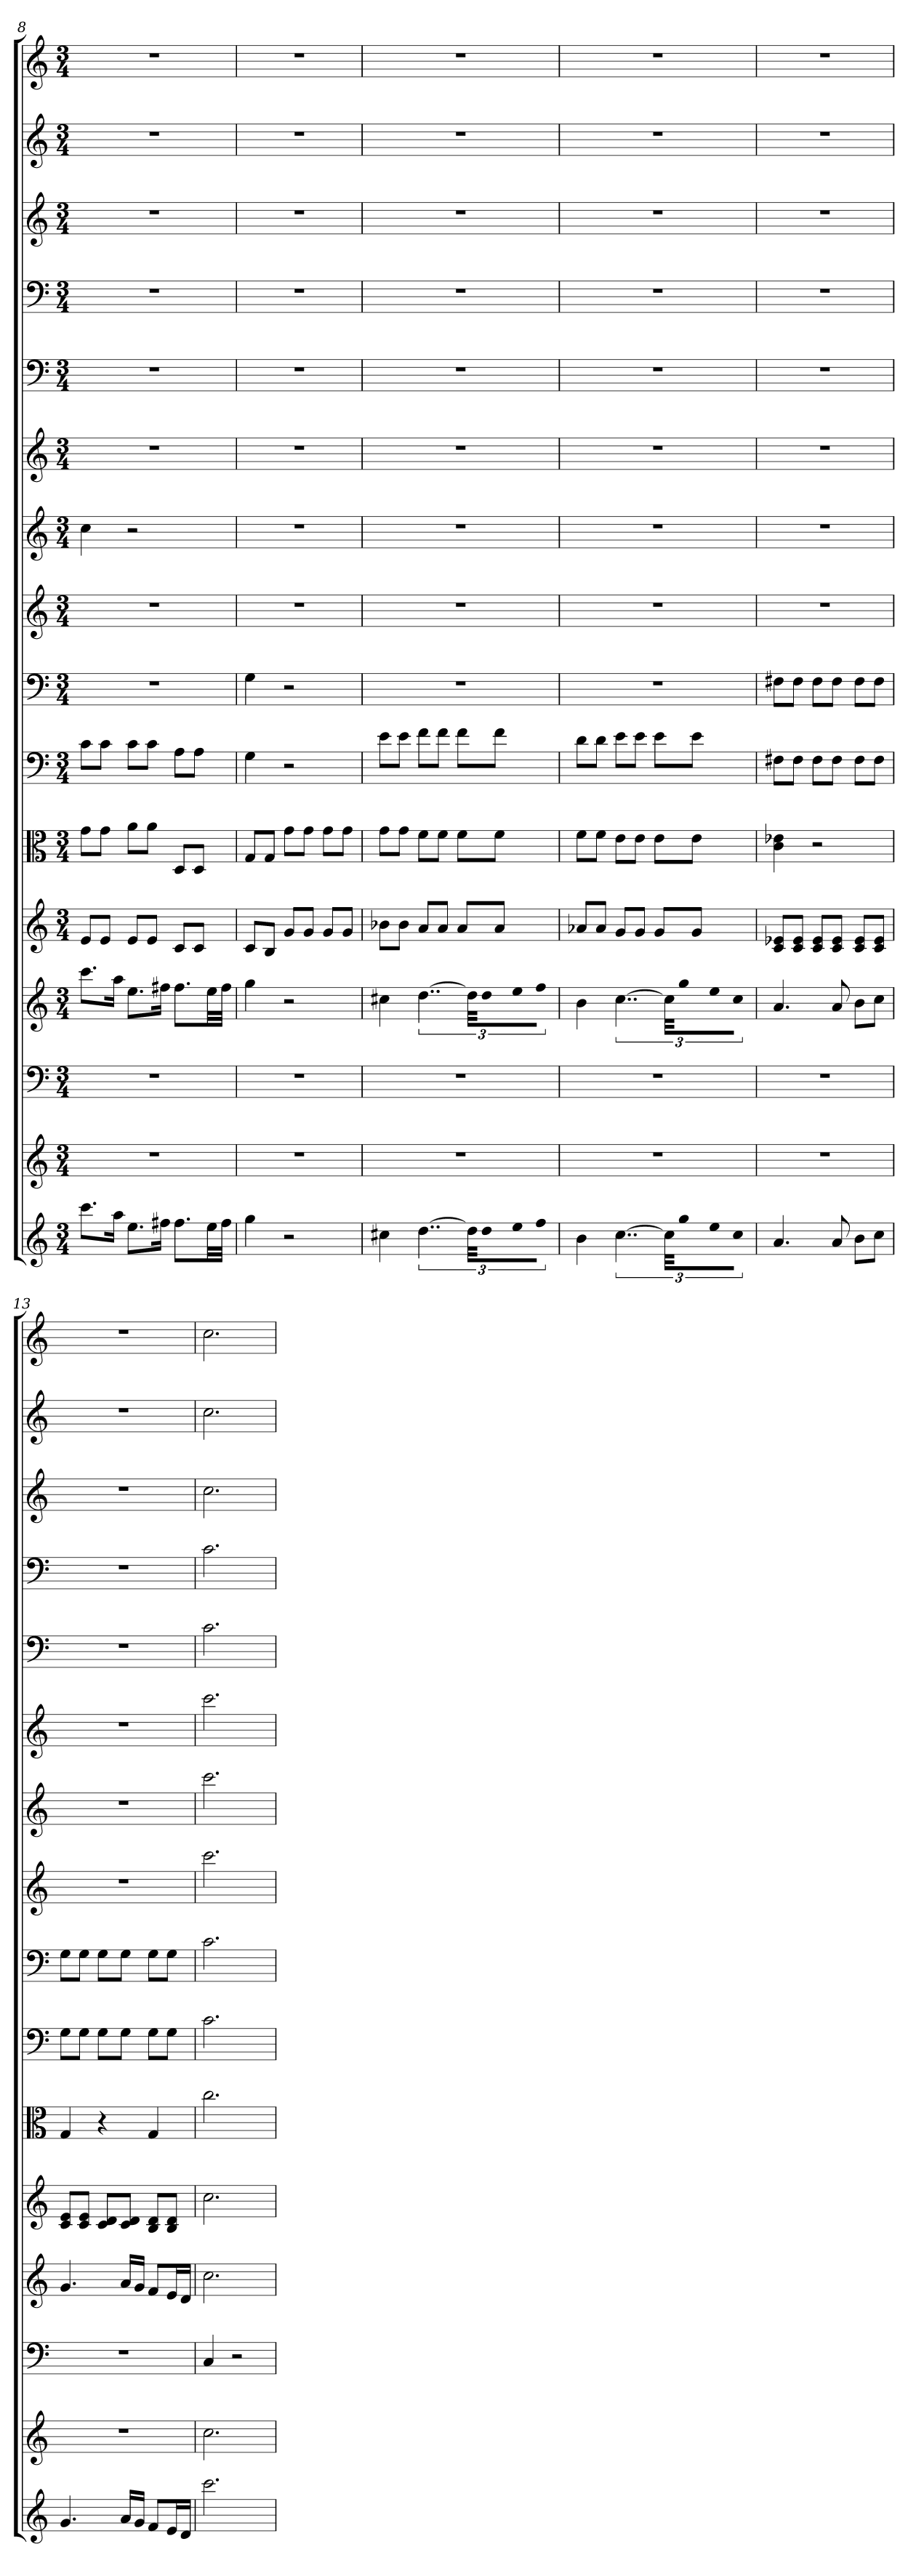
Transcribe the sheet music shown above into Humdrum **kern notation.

**kern	**kern	**kern	**kern	**kern	**kern	**kern	**kern	**kern	**kern	**kern	**kern	**kern	**kern	**kern	**kern
*part16	*part15	*part14	*part13	*part12	*part11	*part10	*part9	*part8	*part7	*part6	*part5	*part4	*part3	*part2	*part1
*staff16	*staff15	*staff14	*staff13	*staff12	*staff11	*staff10	*staff9	*staff8	*staff7	*staff6	*staff5	*staff4	*staff3	*staff2	*staff1
*	*	*clefF4	*	*	*clefC3	*clefF4	*clefF4	*	*	*	*clefF4	*clefF4	*	*	*
*k[]	*k[]	*k[]	*k[]	*k[]	*k[]	*k[]	*k[]	*k[]	*k[]	*k[]	*k[]	*k[]	*k[]	*k[]	*k[]
*C:	*C:	*C:	*C:	*C:	*C:	*C:	*C:	*C:	*C:	*C:	*C:	*C:	*C:	*C:	*C:
*M3/4	*M3/4	*M3/4	*M3/4	*M3/4	*M3/4	*M3/4	*M3/4	*M3/4	*M3/4	*M3/4	*M3/4	*M3/4	*M3/4	*M3/4	*M3/4
=8	=8	=8	=8	=8	=8	=8	=8	=8	=8	=8	=8	=8	=8	=8	=8
8.cccL	2.r	2.r	8.cccL	8eL	8g\L	8c\L	2.r	2.r	4cc	2.r	2.r	2.r	2.r	2.r	2.r
.	.	.	.	8eJ	8g\J	8c\J	.	.	.	.	.	.	.	.	.
16aaJk	.	.	16aaJk	.	.	.	.	.	.	.	.	.	.	.	.
8.eeL	.	.	8.eeL	8eL	8a\L	8c\L	.	.	2r	.	.	.	.	.	.
.	.	.	.	8eJ	8a\J	8c\J	.	.	.	.	.	.	.	.	.
16ff#XJk	.	.	16ff#XJk	.	.	.	.	.	.	.	.	.	.	.	.
8.ff#L	.	.	8.ff#L	8cL	8D/L	8A\L	.	.	.	.	.	.	.	.	.
.	.	.	.	8cJ	8D/J	8A\J	.	.	.	.	.	.	.	.	.
32eeLL	.	.	32eeLL	.	.	.	.	.	.	.	.	.	.	.	.
32ff#JJJ	.	.	32ff#JJJ	.	.	.	.	.	.	.	.	.	.	.	.
=9	=9	=9	=9	=9	=9	=9	=9	=9	=9	=9	=9	=9	=9	=9	=9
4gg	2.r	2.r	4gg	8cL	8G/L	4G	4G	2.r	2.r	2.r	2.r	2.r	2.r	2.r	2.r
.	.	.	.	8BJ	8G/J	.	.	.	.	.	.	.	.	.	.
2r	.	.	2r	8gL	8g\L	2r	2r	.	.	.	.	.	.	.	.
.	.	.	.	8gJ	8g\J	.	.	.	.	.	.	.	.	.	.
.	.	.	.	8gL	8g\L	.	.	.	.	.	.	.	.	.	.
.	.	.	.	8gJ	8g\J	.	.	.	.	.	.	.	.	.	.
=10	=10	=10	=10	=10	=10	=10	=10	=10	=10	=10	=10	=10	=10	=10	=10
4cc#X	2.r	2.r	4cc#X	8b-XL	8g\L	8e\L	2.r	2.r	2.r	2.r	2.r	2.r	2.r	2.r	2.r
.	.	.	.	8b-J	8g\J	8e\J	.	.	.	.	.	.	.	.	.
[6..dd	.	.	[6..dd	8aL	8f\L	8f\L	.	.	.	.	.	.	.	.	.
.	.	.	.	8aJ	8f\J	8f\J	.	.	.	.	.	.	.	.	.
.	.	.	.	8aL	8f\L	8f\L	.	.	.	.	.	.	.	.	.
48ddKLL]	.	.	48ddKLL]	.	.	.	.	.	.	.	.	.	.	.	.
16ddJ	.	.	16ddJ	.	.	.	.	.	.	.	.	.	.	.	.
16eeL	.	.	16eeL	8aJ	8f\J	8f\J	.	.	.	.	.	.	.	.	.
16ffJJ	.	.	16ffJJ	.	.	.	.	.	.	.	.	.	.	.	.
=11	=11	=11	=11	=11	=11	=11	=11	=11	=11	=11	=11	=11	=11	=11	=11
4b	2.r	2.r	4b	8a-XL	8f\L	8d\L	2.r	2.r	2.r	2.r	2.r	2.r	2.r	2.r	2.r
.	.	.	.	8a-J	8f\J	8d\J	.	.	.	.	.	.	.	.	.
[6..cc	.	.	[6..cc	8gL	8e\L	8e\L	.	.	.	.	.	.	.	.	.
.	.	.	.	8gJ	8e\J	8e\J	.	.	.	.	.	.	.	.	.
.	.	.	.	8gL	8e\L	8e\L	.	.	.	.	.	.	.	.	.
48ccKLL]	.	.	48ccKLL]	.	.	.	.	.	.	.	.	.	.	.	.
16ggJ	.	.	16ggJ	.	.	.	.	.	.	.	.	.	.	.	.
16eeL	.	.	16eeL	8gJ	8e\J	8e\J	.	.	.	.	.	.	.	.	.
16ccJJ	.	.	16ccJJ	.	.	.	.	.	.	.	.	.	.	.	.
=12	=12	=12	=12	=12	=12	=12	=12	=12	=12	=12	=12	=12	=12	=12	=12
4.a	2.r	2.r	4.a	8c 8e-XL	4c 4e-X	8F#X\L	8F#X\L	2.r	2.r	2.r	2.r	2.r	2.r	2.r	2.r
.	.	.	.	8c 8e-J	.	8F#\J	8F#\J	.	.	.	.	.	.	.	.
.	.	.	.	8c 8e-L	2r	8F#\L	8F#\L	.	.	.	.	.	.	.	.
8a	.	.	8a	8c 8e-J	.	8F#\J	8F#\J	.	.	.	.	.	.	.	.
8bL	.	.	8bL	8c 8e-L	.	8F#\L	8F#\L	.	.	.	.	.	.	.	.
8ccJ	.	.	8ccJ	8c 8e-J	.	8F#\J	8F#\J	.	.	.	.	.	.	.	.
=13	=13	=13	=13	=13	=13	=13	=13	=13	=13	=13	=13	=13	=13	=13	=13
4.g	2.r	2.r	4.g	8c 8eL	4G	8G\L	8G\L	2.r	2.r	2.r	2.r	2.r	2.r	2.r	2.r
.	.	.	.	8c 8eJ	.	8G\J	8G\J	.	.	.	.	.	.	.	.
.	.	.	.	8c 8dL	4r	8G\L	8G\L	.	.	.	.	.	.	.	.
16aLL	.	.	16aLL	8c 8dJ	.	8G\J	8G\J	.	.	.	.	.	.	.	.
16gJJ	.	.	16gJJ	.	.	.	.	.	.	.	.	.	.	.	.
8fL	.	.	8fL	8B 8dL	4G	8G\L	8G\L	.	.	.	.	.	.	.	.
16eL	.	.	16eL	8B 8dJ	.	8G\J	8G\J	.	.	.	.	.	.	.	.
16dJJ	.	.	16dJJ	.	.	.	.	.	.	.	.	.	.	.	.
=14	=14	=14	=14	=14	=14	=14	=14	=14	=14	=14	=14	=14	=14	=14	=14
2.ccc	2.cc	4C	2.cc	2.cc	2.cc	2.c	2.c	2.ccc	2.ccc	2.ccc	2.c	2.c	2.cc	2.cc	2.cc
.	.	2r	.	.	.	.	.	.	.	.	.	.	.	.	.
=	=	=	=	=	=	=	=	=	=	=	=	=	=	=	=
*-	*-	*-	*-	*-	*-	*-	*-	*-	*-	*-	*-	*-	*-	*-	*-
